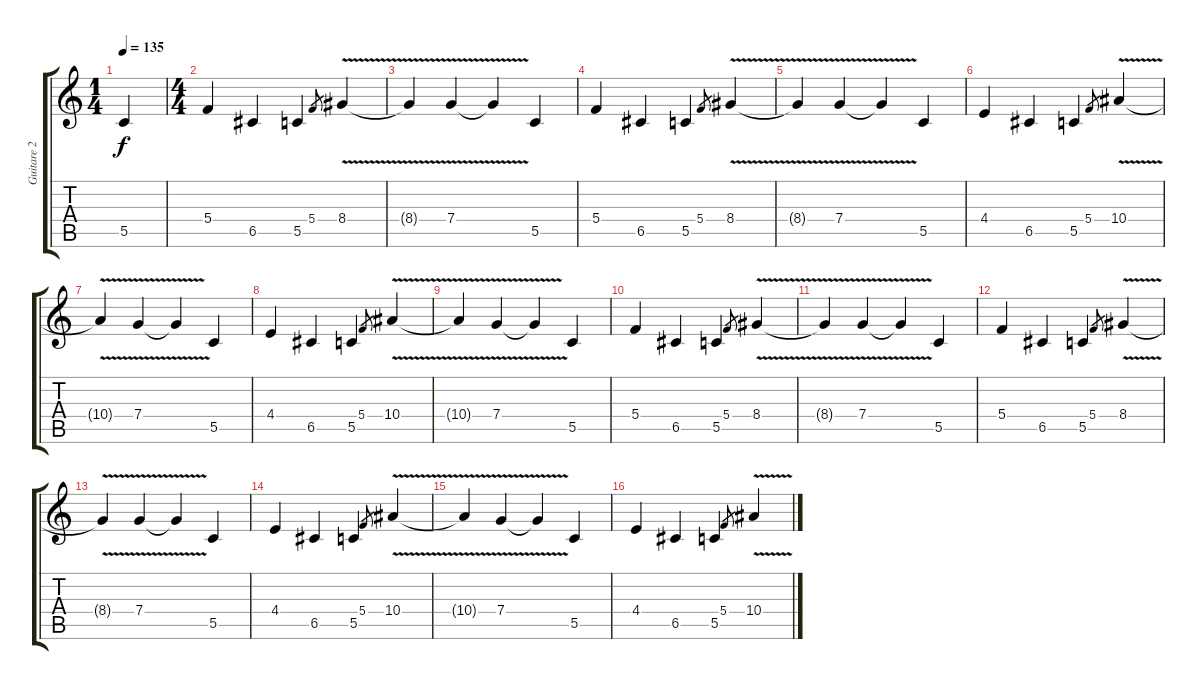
\track ("Guitare 2" "Guitare 2") {instrument distortionguitar}
\staff {score tabs}
\tuning (E4 C4 G3 C3 G2 C2) {hide}
\ts (1 4)
\tempo 135
\clef g2
\ks c
5.5.4{dy f instrument distortionguitar} |
\ts (4 4)
5.4.4 6.5.4 5.5.4 5.4.8{gr} 8.4{v}.4 |
8.4{t}.4 7.4{v}.4 7.4{t}.4 5.5.4 |
5.4.4 6.5.4 5.5.4 5.4.8{gr} 8.4{v}.4 |
8.4{t}.4 7.4{v}.4 7.4{t}.4 5.5.4 |
4.4.4 6.5.4 5.5.4 5.4.8{gr} 10.4{v}.4 |
10.4{t}.4 7.4{v}.4 7.4{t}.4 5.5.4 |
4.4.4 6.5.4 5.5.4 5.4.8{gr} 10.4{v}.4 |
10.4{t}.4 7.4{v}.4 7.4{t}.4 5.5.4 |
5.4.4 6.5.4 5.5.4 5.4.8{gr} 8.4{v}.4 |
8.4{t}.4 7.4{v}.4 7.4{t}.4 5.5.4 |
5.4.4 6.5.4 5.5.4 5.4.8{gr} 8.4{v}.4 |
8.4{t}.4 7.4{v}.4 7.4{t}.4 5.5.4 |
4.4.4 6.5.4 5.5.4 5.4.8{gr} 10.4{v}.4 |
10.4{t}.4 7.4{v}.4 7.4{t}.4 5.5.4 |
4.4.4 6.5.4 5.5.4 5.4.8{gr} 10.4{v}.4
